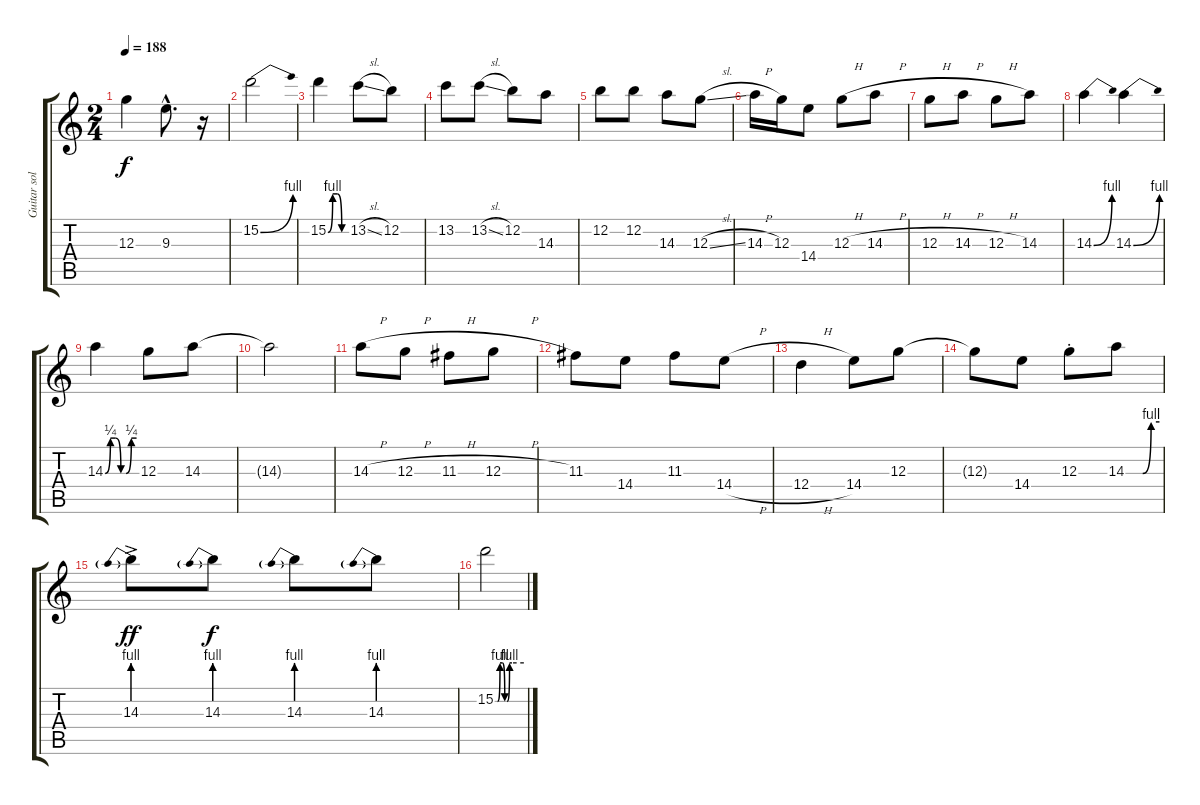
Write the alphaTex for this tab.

\track ("Guitar solo" "Guitar sol") {instrument overdrivenguitar}
\staff {score tabs}
\tuning (E4 B3 G3 D3 A2 E2) {hide}
\ts (2 4)
\tempo 188
\clef g2
\ks c
12.3.4{dy f} 9.3{hac}.8{d} r.16 |
15.2{be (bend 0 0 60 4)}.2{balance 12} |
15.2{be (custom 0 0 15 4 30 4 45 0 60 0)}.4 13.2{sl}.8 12.2.8 |
13.2.8 13.2{sl}.8 12.2.8 14.3.8 |
12.2.8 12.2.8 14.3.8 12.3{sl}.8 |
14.3{h}.16 12.3.16 14.4.8 12.3{h}.8 14.3{h}.8 |
12.3{h}.8 14.3{h}.8 12.3{h}.8 14.3.8 |
14.3{be (bend 0 0 60 4)}.4 14.3{be (bend 0 0 60 4)}.4 |
14.3{be (custom 0 0 10 1 20 1 30 0 40 0 50 1 60 1)}.4 12.3.8 14.3.8 |
14.3{t}.2 |
14.3{h}.8 12.3{h}.8 11.3{h}.8 12.3{h}.8 |
11.3.8 14.4.8 11.3.8 14.4{h}.8 |
12.4{h}.4 14.4.8 12.3.8 |
12.3{t}.8 14.4.8 12.3{st}.8 14.3{be (custom 0 0 30 0 45 4 60 4)}.8 |
14.3{be (prebend 0 4 60 4) ac}.8{dy ff} 14.3{be (prebend 0 4 60 4)}.8{dy f} 14.3{be (prebend 0 4 60 4)}.8 14.3{be (prebend 0 4 60 4)}.8 |
15.2{be (custom 0 0 5 0 10 4 15 4 20 0 25 0 30 4 35 4 60 4)}.2
